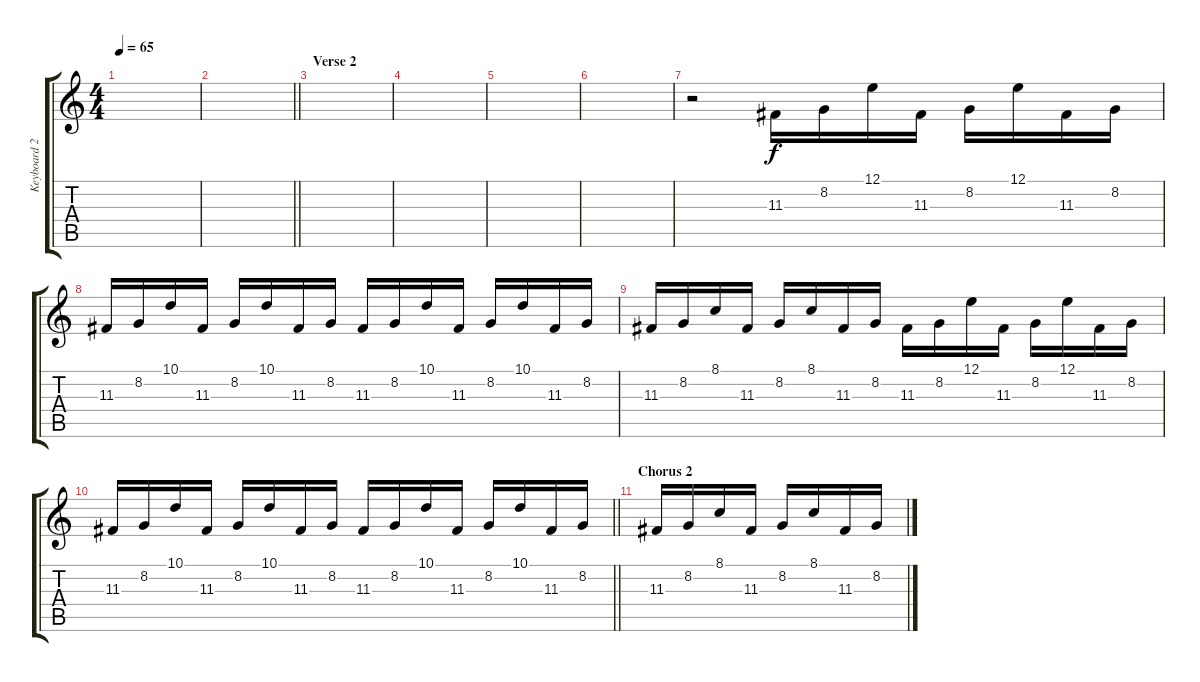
\track ("Keyboard 2" "Keyboard 2") {instrument harpsichord}
\staff {score tabs}
\tuning (E4 B3 G3 D3 A2 E2) {hide}
\ts (4 4)
\tempo 65
\clef g2
\ks c
|
\barLineRight lightlight
|
\section ("" "Verse 2")
|
|
|
|
r.2 11.3.16{dy f} 8.2.16 12.1.16 11.3.16 8.2.16 12.1.16 11.3.16 8.2.16 |
11.3.16 8.2.16 10.1.16 11.3.16 8.2.16 10.1.16 11.3.16 8.2.16 11.3.16 8.2.16 10.1.16 11.3.16 8.2.16 10.1.16 11.3.16 8.2.16 |
11.3.16 8.2.16 8.1.16 11.3.16 8.2.16 8.1.16 11.3.16 8.2.16 11.3.16 8.2.16 12.1.16 11.3.16 8.2.16 12.1.16 11.3.16 8.2.16 |
\barLineRight lightlight
11.3.16 8.2.16 10.1.16 11.3.16 8.2.16 10.1.16 11.3.16 8.2.16 11.3.16 8.2.16 10.1.16 11.3.16 8.2.16 10.1.16 11.3.16 8.2.16 |
\section ("" "Chorus 2")
11.3.16 8.2.16 8.1.16 11.3.16 8.2.16 8.1.16 11.3.16 8.2.16
